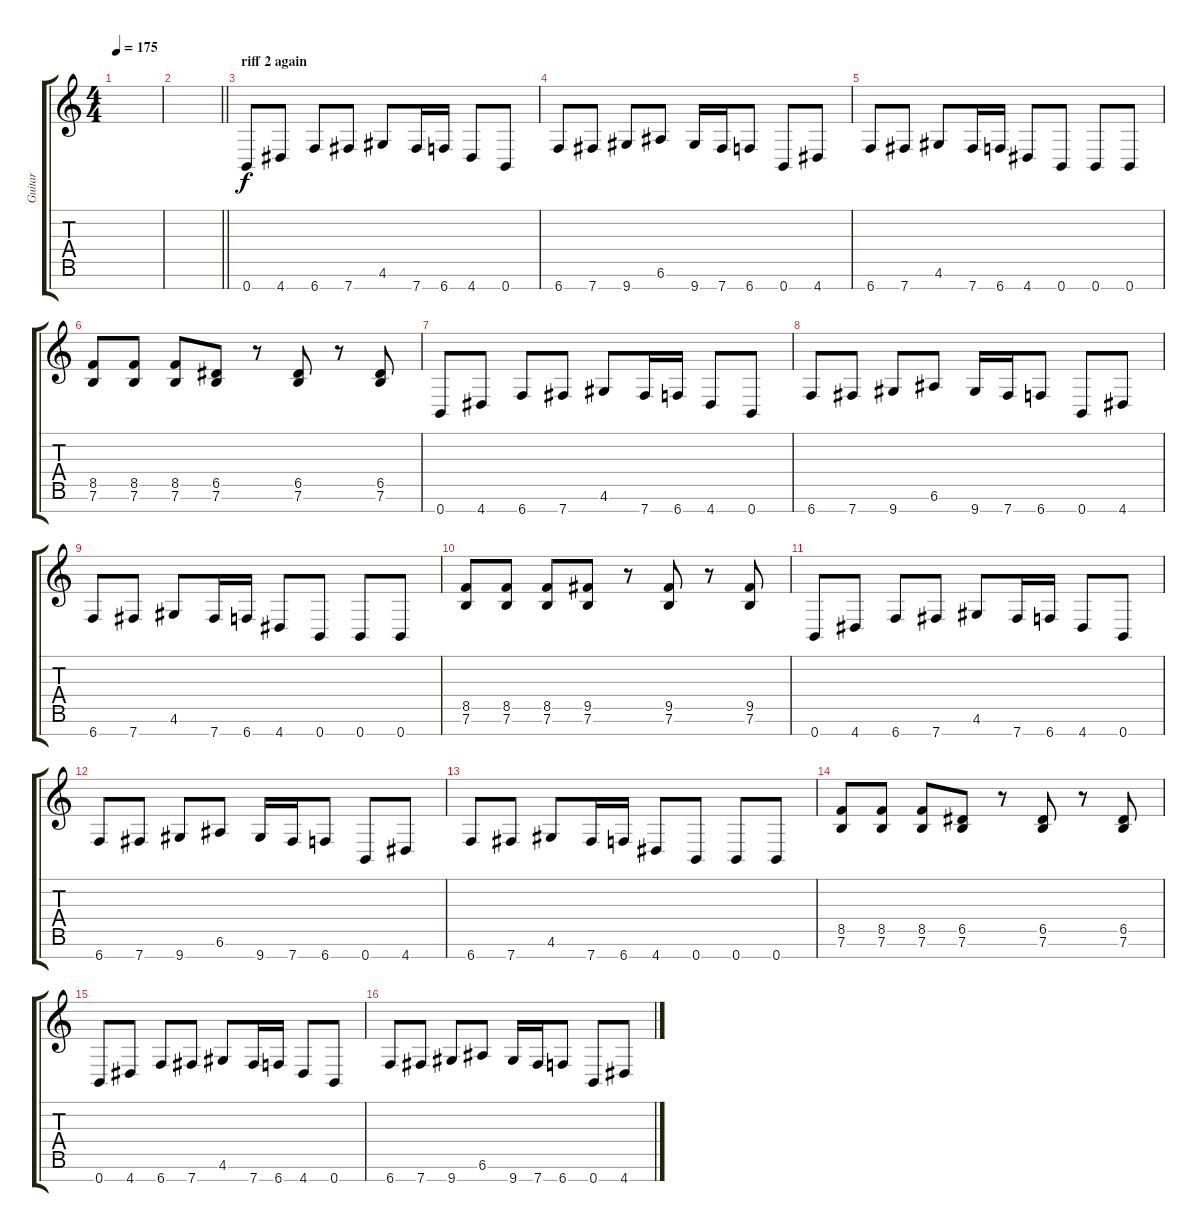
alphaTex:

\track ("Guitar" "Guitar") {instrument distortionguitar}
\staff {score tabs}
\tuning (E4 B3 G3 D3 A2 E2 B1) {hide}
\ts (4 4)
\tempo 175
\clef g2
\ks c
|
\barLineRight lightlight
|
\section ("" "riff 2 again")
0.7.8 4.7.8 6.7.8 7.7.8 4.6.8 7.7.16 6.7.16 4.7.8 0.7.8 |
6.7.8 7.7.8 9.7.8 6.6.8 9.7.16 7.7.16 6.7.8 0.7.8 4.7.8 |
6.7.8 7.7.8 4.6.8 7.7.16 6.7.16 4.7.8 0.7.8 0.7.8 0.7.8 |
(8.5 7.6).8 (8.5 7.6).8 (8.5 7.6).8 (6.5 7.6).8 r.8 (6.5 7.6).8 r.8 (6.5 7.6).8 |
0.7.8 4.7.8 6.7.8 7.7.8 4.6.8 7.7.16 6.7.16 4.7.8 0.7.8 |
6.7.8 7.7.8 9.7.8 6.6.8 9.7.16 7.7.16 6.7.8 0.7.8 4.7.8 |
6.7.8 7.7.8 4.6.8 7.7.16 6.7.16 4.7.8 0.7.8 0.7.8 0.7.8 |
(8.5 7.6).8 (8.5 7.6).8 (8.5 7.6).8 (9.5 7.6).8 r.8 (9.5 7.6).8 r.8 (9.5 7.6).8 |
0.7.8 4.7.8 6.7.8 7.7.8 4.6.8 7.7.16 6.7.16 4.7.8 0.7.8 |
6.7.8 7.7.8 9.7.8 6.6.8 9.7.16 7.7.16 6.7.8 0.7.8 4.7.8 |
6.7.8 7.7.8 4.6.8 7.7.16 6.7.16 4.7.8 0.7.8 0.7.8 0.7.8 |
(8.5 7.6).8 (8.5 7.6).8 (8.5 7.6).8 (6.5 7.6).8 r.8 (6.5 7.6).8 r.8 (6.5 7.6).8 |
0.7.8 4.7.8 6.7.8 7.7.8 4.6.8 7.7.16 6.7.16 4.7.8 0.7.8 |
6.7.8 7.7.8 9.7.8 6.6.8 9.7.16 7.7.16 6.7.8 0.7.8 4.7.8
